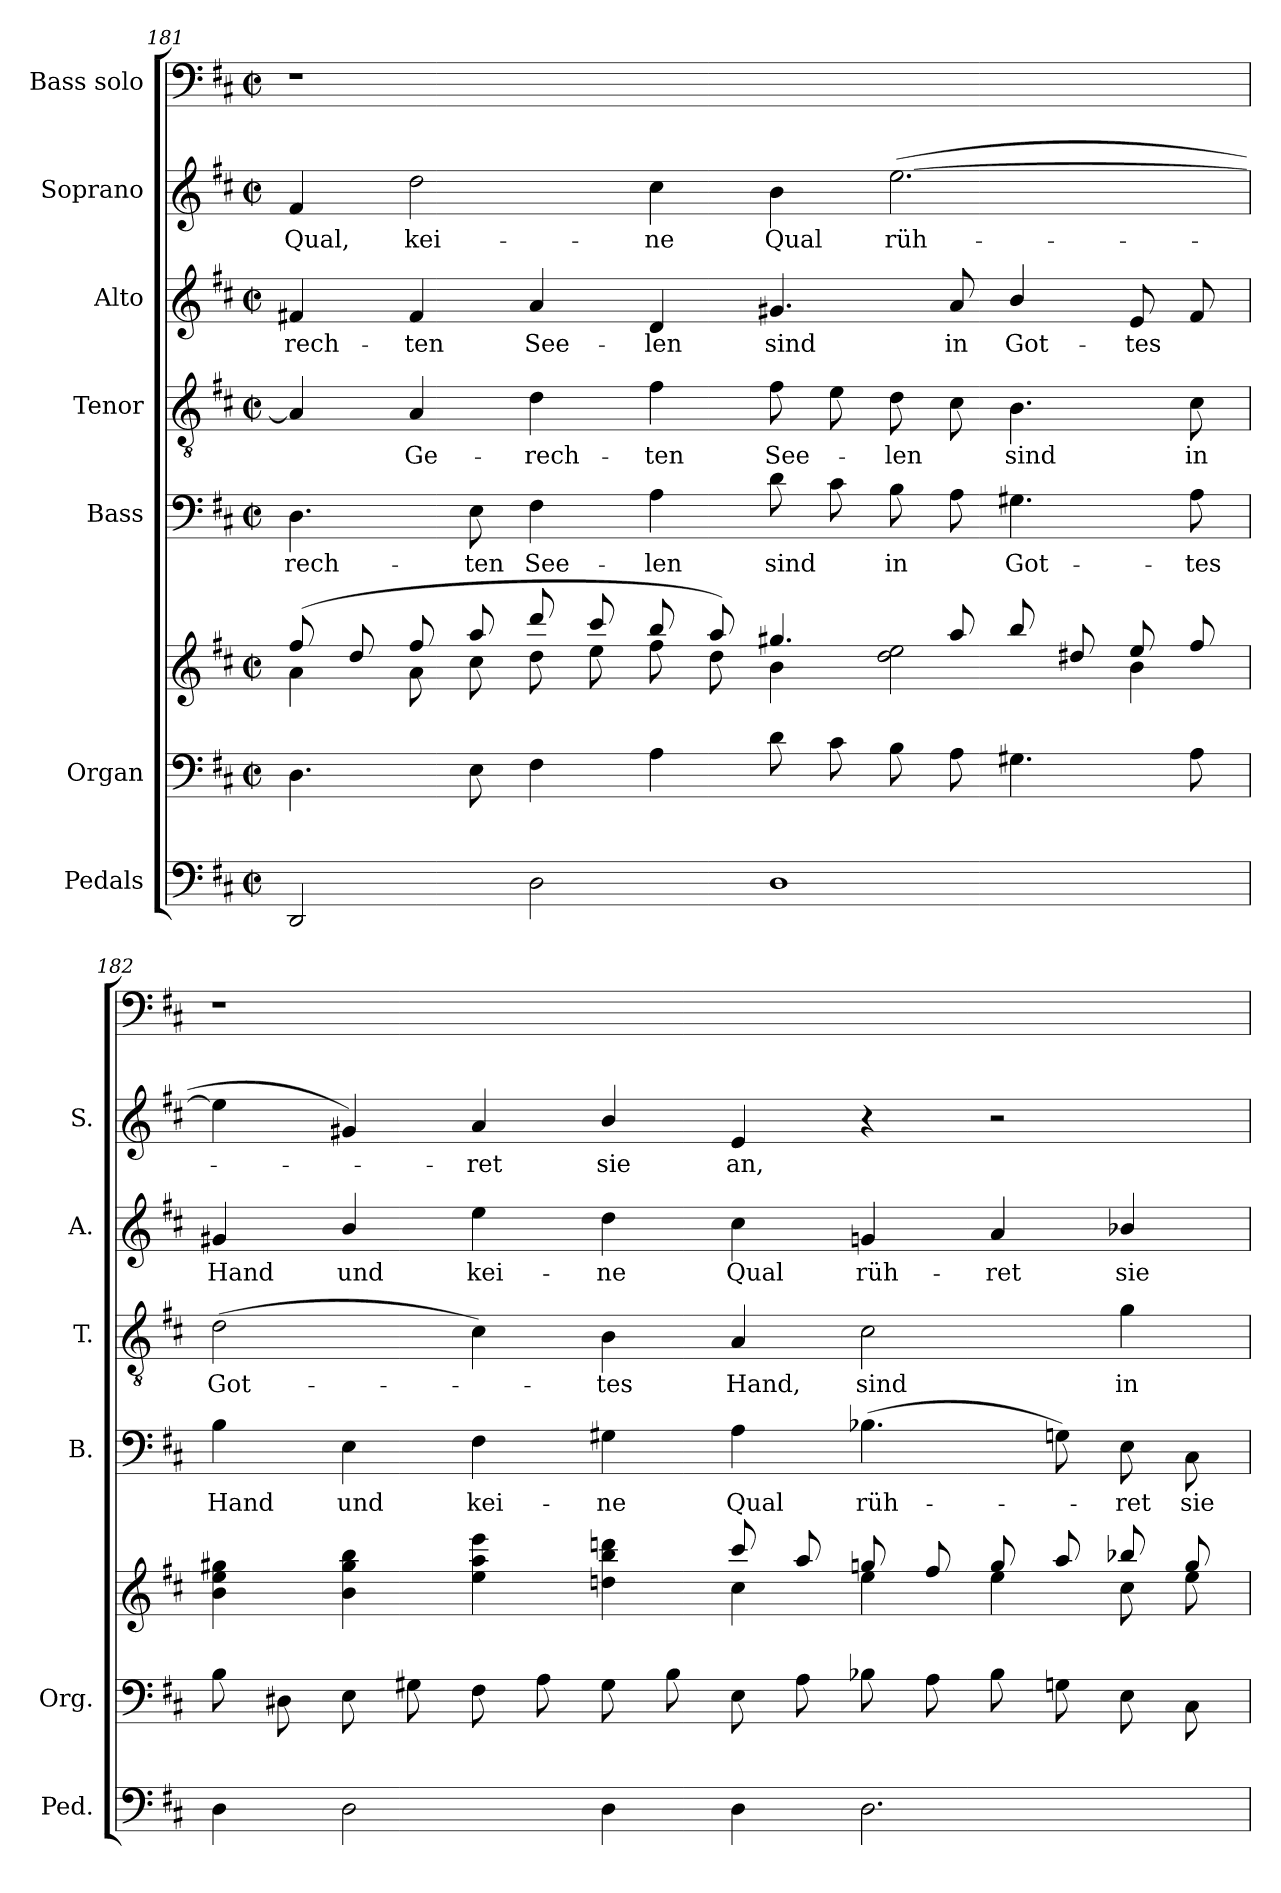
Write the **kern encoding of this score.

**kern	**kern	**kern	**kern	**text	**kern	**text	**kern	**text	**kern	**text	**kern
*part7	*part6	*part6	*part5	*part5	*part4	*part4	*part3	*part3	*part2	*part2	*part1
*staff8	*staff7	*staff6	*staff5	*staff5	*staff4	*staff4	*staff3	*staff3	*staff2	*staff2	*staff1
*I"Pedals	*I"Organ	*	*I"Bass	*	*I"Tenor	*	*I"Alto	*	*I"Soprano	*	*I"Bass solo
*I'Ped.	*I'Org.	*	*I'B.	*	*I'T.	*	*I'A.	*	*I'S.	*	*
*clefF4	*clefF4	*clefG2	*clefF4	*	*clefGv2	*	*clefG2	*	*clefG2	*	*clefF4
*	*	*	*	*	*ITrd7c12	*	*	*	*	*	*
*k[f#c#]	*k[f#c#]	*k[f#c#]	*k[f#c#]	*	*k[f#c#]	*	*k[f#c#]	*	*k[f#c#]	*	*k[f#c#]
*D:	*D:	*D:	*D:	*	*D:	*	*D:	*	*D:	*	*D:
*M2/2	*M2/2	*M2/2	*M2/2	*	*M2/2	*	*M2/2	*	*M2/2	*	*M2/2
*met(c|)	*met(c|)	*met(c|)	*met(c|)	*	*met(c|)	*	*met(c|)	*	*met(c|)	*	*met(c|)
=181	=181	=181	=181	=181	=181	=181	=181	=181	=181	=181	=181
*	*	*^	*	*	*	*	*	*	*	*	*
!	!	!	!	!	!LO:LY:b:color=#000000	!	!	!	!	!	!	!
!	!	!	!	!	!	!	!	!	!LO:LY:b:color=#000000	!	!	!
!	!	!	!	!	!	!	!	!	!	!	!LO:LY:b:color=#000000	!LO:N:vis=1
2DDi/	4.Di\	(8ff#i/	4ai\	4.Di\	-rech-	4AAi/]	.	4f#Xi/	-rech-	4f#i/	Qual,	1r
.	.	8ddi/	.	.	.	.	.	.	.	.	.	.
!	!	!	!	!	!	!	!LO:LY:b:color=#000000	!	!	!	!	!
!	!	!	!	!	!	!	!	!	!LO:LY:b:color=#000000	!	!	!
!	!	!	!	!	!	!	!	!	!	!	!LO:LY:b:color=#000000	!
.	.	8ff#i/	8ai\	.	.	4AAi/	Ge-	4f#i/	-ten	2ddi\	kei-	.
!	!	!	!	!	!LO:LY:b:color=#000000	!	!	!	!	!	!	!
.	8Ei\	8aai/	8cc#i\	8Ei\	-ten	.	.	.	.	.	.	.
!	!	!	!	!	!LO:LY:b:color=#000000	!	!	!	!	!	!	!
!	!	!	!	!	!	!	!LO:LY:b:color=#000000	!	!	!	!	!
!	!	!	!	!	!	!	!	!	!LO:LY:b:color=#000000	!	!	!
2Di\	4F#i\	8dddi/	8ddi\	4F#i\	See-	4Di\	-rech-	4ai/	See-	.	.	.
.	.	8ccc#i/	8eei\	.	.	.	.	.	.	.	.	.
!	!	!	!	!	!LO:LY:b:color=#000000	!	!	!	!	!	!	!
!	!	!	!	!	!	!	!LO:LY:b:color=#000000	!	!	!	!	!
!	!	!	!	!	!	!	!	!	!LO:LY:b:color=#000000	!	!	!
!	!	!	!	!	!	!	!	!	!	!	!LO:LY:b:color=#000000	!
.	4Ai\	8bbi/	8ff#i\	4Ai\	-len	4F#i\	-ten	4di/	-len	4cc#i\	-ne	.
.	.	8aai/)	8ddi\	.	.	.	.	.	.	.	.	.
!	!	!	!	!	!LO:LY:b:color=#000000	!	!	!	!	!	!	!
!	!	!	!	!	!	!	!LO:LY:b:color=#000000	!	!	!	!	!
!	!	!	!	!	!	!	!	!	!LO:LY:b:color=#000000	!	!	!
!	!	!	!	!	!	!	!	!	!	!	!LO:LY:b:color=#000000	!
1Di	8di\	4.gg#Xi/	4bi\	8di\	sind	8F#i\	See-	4.g#Xi/	sind	4bi\	Qual	1ryy
.	8c#i\	.	.	8c#i\	.	8Ei\	.	.	.	.	.	.
!	!	!	!	!	!LO:LY:b:color=#000000	!	!	!	!	!	!	!
!	!	!	!	!	!	!	!LO:LY:b:color=#000000	!	!	!	!	!
!	!	!	!	!	!	!	!	!	!	!	!LO:LY:b:color=#000000	!
.	8Bi\	.	2ddi\ 2eei	8Bi\	in	8Di\	-len	.	.	([2.eei\	rüh-	.
!	!	!	!	!	!	!	!	!	!LO:LY:b:color=#000000	!	!	!
.	8Ai\	8aai/	.	8Ai\	.	8C#i\	.	8ai/	in	.	.	.
!	!	!	!	!	!LO:LY:b:color=#000000	!	!	!	!	!	!	!
!	!	!	!	!	!	!	!LO:LY:b:color=#000000	!	!	!	!	!
!	!	!	!	!	!	!	!	!	!LO:LY:b:color=#000000	!	!	!
.	4.G#Xi\	8bbi/	.	4.G#Xi\	Got-	4.BBi\	sind	4bi/	Got-	.	.	.
.	.	8dd#Xi/	.	.	.	.	.	.	.	.	.	.
!	!	!	!	!	!	!	!	!	!LO:LY:b:color=#000000	!	!	!
.	.	8eei/	4bi\	.	.	.	.	8ei/	-tes	.	.	.
!	!	!	!	!	!LO:LY:b:color=#000000	!	!	!	!	!	!	!
!	!	!	!	!	!	!	!LO:LY:b:color=#000000	!	!	!	!	!
.	8Ai\	8ff#i/	.	8Ai\	-tes	8C#i\	in	8f#i/	.	.	.	.
!!LO:LB:g=z
=182	=182	=182	=182	=182	=182	=182	=182	=182	=182	=182	=182	=182
!	!	!	!	!	!LO:LY:b:color=#000000	!	!	!	!	!	!	!
!	!	!	!	!	!	!	!LO:LY:b:color=#000000	!	!	!	!	!
!	!	!	!	!	!	!	!	!	!LO:LY:b:color=#000000	!	!	!LO:N:vis=1
4Di\	8Bi\	4bi\ 4eei 4gg#Xi	1ryy	4Bi\	Hand	(2Di\	Got-	4g#Xi/	Hand	4eei\]	.	1r
.	8D#Xi\	.	.	.	.	.	.	.	.	.	.	.
!	!	!	!	!	!LO:LY:b:color=#000000	!	!	!	!	!	!	!
!	!	!	!	!	!	!	!	!	!LO:LY:b:color=#000000	!	!	!
2Di\	8Ei\	4bi\ 4gg#i 4bbi	.	4Ei\	und	.	.	4bi/	und	4g#Xi/)	.	.
.	8G#Xi\	.	.	.	.	.	.	.	.	.	.	.
!	!	!	!	!	!LO:LY:b:color=#000000	!	!	!	!	!	!	!
!	!	!	!	!	!	!	!	!	!LO:LY:b:color=#000000	!	!	!
!	!	!	!	!	!	!	!	!	!	!	!LO:LY:b:color=#000000	!
.	8F#i\	4eei\ 4aai 4eeei	.	4F#i\	kei-	4C#i\)	.	4eei\	kei-	4ai/	-ret	.
.	8Ai\	.	.	.	.	.	.	.	.	.	.	.
!	!	!	!	!	!LO:LY:b:color=#000000	!	!	!	!	!	!	!
!	!	!	!	!	!	!	!LO:LY:b:color=#000000	!	!	!	!	!
!	!	!	!	!	!	!	!	!	!LO:LY:b:color=#000000	!	!	!
!	!	!	!	!	!	!	!	!	!	!	!LO:LY:b:color=#000000	!
4Di\	8G#i\	4ddni\ 4bbi 4dddni	.	4G#Xi\	-ne	4BBi\	-tes	4ddi\	-ne	4bi/	sie	.
.	8Bi\	.	.	.	.	.	.	.	.	.	.	.
!	!	!	!	!	!LO:LY:b:color=#000000	!	!	!	!	!	!	!
!	!	!	!	!	!	!	!LO:LY:b:color=#000000	!	!	!	!	!
!	!	!	!	!	!	!	!	!	!LO:LY:b:color=#000000	!	!	!
!	!	!	!	!	!	!	!	!	!	!	!LO:LY:b:color=#000000	!
4Di\	8Ei\	8ccc#i/	4cc#i\	4Ai\	Qual	4AAi/	Hand,	4cc#i\	Qual	4ei/	an,	1ryy
.	8Ai\	8aai/	.	.	.	.	.	.	.	.	.	.
!	!	!	!	!	!LO:LY:b:color=#000000	!	!	!	!	!	!	!
!	!	!	!	!	!	!	!LO:LY:b:color=#000000	!	!	!	!	!
!	!	!	!	!	!	!	!	!	!LO:LY:b:color=#000000	!	!	!
2.Di\	8B-Xi\	8ggni/	4eei\	(4.B-Xi\	rüh-	2C#i\	sind	4gni/	rüh-	4r	.	.
.	8Ai\	8ff#i/	.	.	.	.	.	.	.	.	.	.
!	!	!	!	!	!	!	!	!	!LO:LY:b:color=#000000	!	!	!
.	8B-i\	8ggi/	4eei\	.	.	.	.	4ai/	-ret	2r	.	.
.	8Gni\	8aai/	.	8Gni\)	.	.	.	.	.	.	.	.
!	!	!	!	!	!LO:LY:b:color=#000000	!	!	!	!	!	!	!
!	!	!	!	!	!	!	!LO:LY:b:color=#000000	!	!	!	!	!
!	!	!	!	!	!	!	!	!	!LO:LY:b:color=#000000	!	!	!
.	8Ei\	8bb-Xi/	8cc#i\	8Ei\	-ret	4Gi\	in	4b-Xi/	sie	.	.	.
!	!	!	!	!	!LO:LY:b:color=#000000	!	!	!	!	!	!	!
.	8C#i\	8ggi/	8eei\	8C#i\	sie	.	.	.	.	.	.	.
*	*	*v	*v	*	*	*	*	*	*	*	*	*
=	=	=	=	=	=	=	=	=	=	=	=
*-	*-	*-	*-	*-	*-	*-	*-	*-	*-	*-	*-
